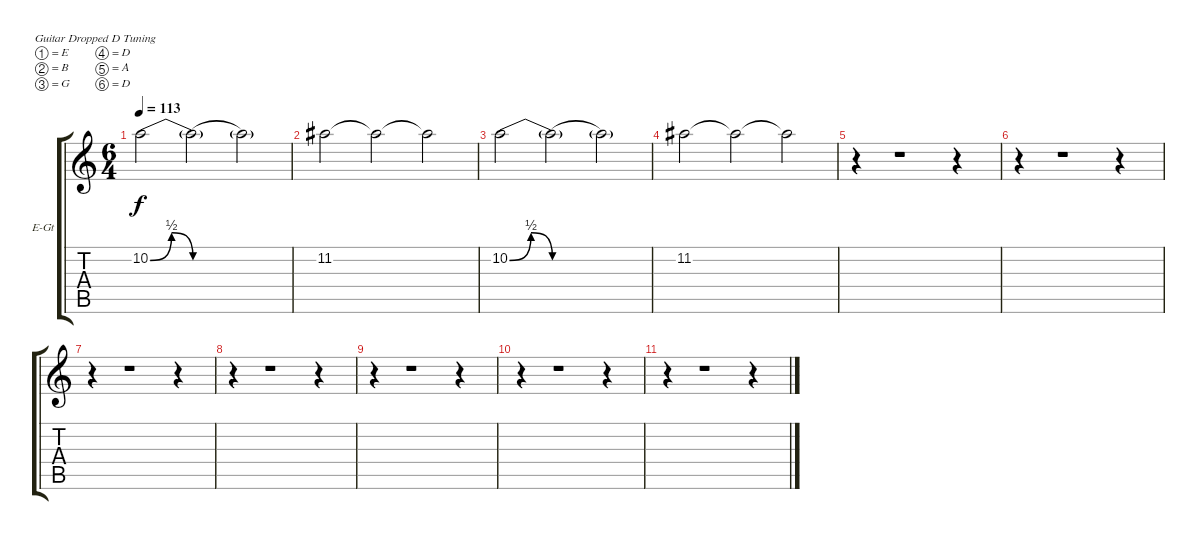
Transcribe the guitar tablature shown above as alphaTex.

\bracketExtendMode groupsimilarinstruments
\firstSystemTrackNameOrientation horizontal
\otherSystemsTrackNameOrientation horizontal
\track ("Track 6" "E-Gt") {instrument distortionguitar}
\staff {score tabs}
\tuning (E4 B3 G3 D3 A2 D2)
\ts (6 4)
\tempo 113
\clef g2
\ks c
10.2{be (bendrelease 0 0 30 2 30 2 60 0)}.2{dy f} 10.2{be (hold 0 0 60 0) t}.2 10.2{be (hold 0 0 60 0) t}.2 |
11.2.2 11.2{t}.2 11.2{t}.2 |
10.2{be (bendrelease 0 0 30 2 30 2 60 0)}.2 10.2{be (hold 0 0 60 0) t}.2 10.2{be (hold 0 0 60 0) t}.2 |
11.2.2 11.2{t}.2 11.2{t}.2 |
r.4 r.1 r.4 |
r.4 r.1 r.4 |
r.4 r.1 r.4 |
r.4 r.1 r.4 |
r.4 r.1 r.4 |
r.4 r.1 r.4 |
r.4 r.1 r.4
